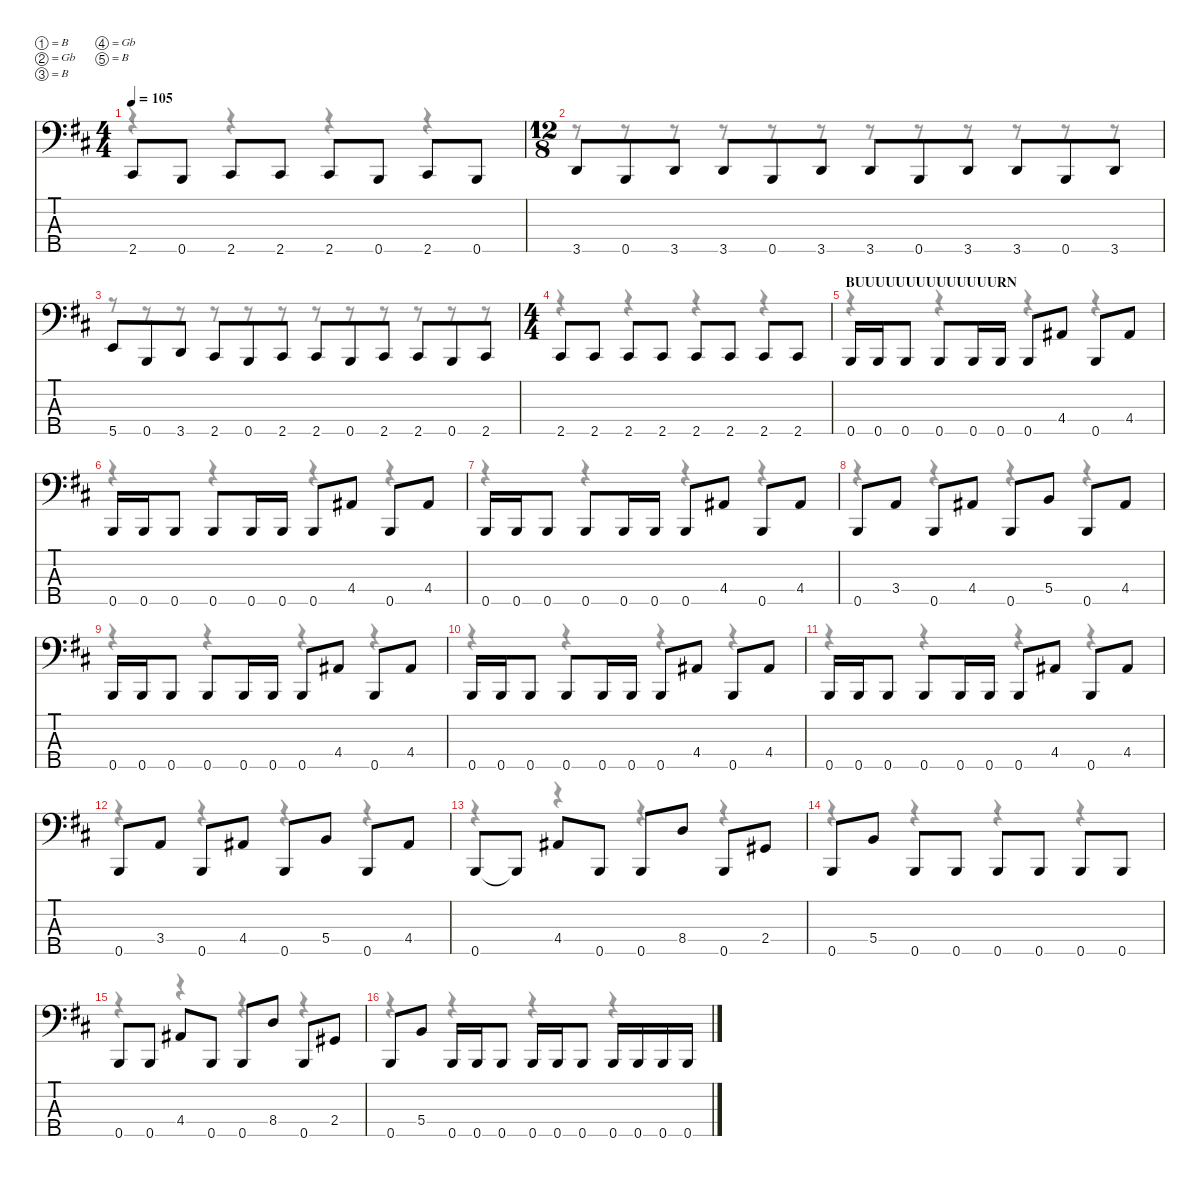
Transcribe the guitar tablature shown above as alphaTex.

\defaultSystemsLayout 4
\hideDynamics
\bracketExtendMode nobrackets
\singleTrackTrackNamePolicy hidden
\multiTrackTrackNamePolicy hidden
\firstSystemTrackNameMode fullname
\firstSystemTrackNameOrientation horizontal
\otherSystemsTrackNameOrientation horizontal
\track ("Bass" "el.bs.") {instrument electricbassfinger}
\staff {score tabs}
\tuning (B2 Gb2 B1 Gb1 B0)
\voice
\ts (4 4)
\beaming (8 2 2 2 2)
\tempo 105
\clef f4
\ks bminor
2.5{acc #}.8{dy f beam Up} 0.5{acc forcenatural}.8{beam Up} 2.5{acc #}.8{beam Up} 2.5{acc #}.8{beam Up} 2.5{acc #}.8{beam Up} 0.5{acc forcenatural}.8{beam Up} 2.5{acc #}.8{beam Up} 0.5{acc forcenatural}.8{beam Up} |
\ts (12 8)
\beaming (8 3 3 3 3)
3.5{acc forcenatural}.8{beam Up} 0.5{acc forcenatural}.8{beam Up} 3.5{acc forcenatural}.8{beam Up} 3.5{acc forcenatural}.8{beam Up} 0.5{acc forcenatural}.8{beam Up} 3.5{acc forcenatural}.8{beam Up} 3.5{acc forcenatural}.8{beam Up} 0.5{acc forcenatural}.8{beam Up} 3.5{acc forcenatural}.8{beam Up} 3.5{acc forcenatural}.8{beam Up} 0.5{acc forcenatural}.8{beam Up} 3.5{acc forcenatural}.8{beam Up} |
5.5{acc forcenatural}.8{beam Up} 0.5{acc forcenatural}.8{beam Up} 3.5{acc forcenatural}.8{beam Up} 2.5{acc #}.8{beam Up} 0.5{acc forcenatural}.8{beam Up} 2.5{acc #}.8{beam Up} 2.5{acc #}.8{beam Up} 0.5{acc forcenatural}.8{beam Up} 2.5{acc #}.8{beam Up} 2.5{acc #}.8{beam Up} 0.5{acc forcenatural}.8{beam Up} 2.5{acc #}.8{beam Up} |
\ts (4 4)
\beaming (8 2 2 2 2)
2.5{acc #}.8{beam Up} 2.5{acc #}.8{beam Up} 2.5{acc #}.8{beam Up} 2.5{acc #}.8{beam Up} 2.5{acc #}.8{beam Up} 2.5{acc #}.8{beam Up} 2.5{acc #}.8{beam Up} 2.5{acc #}.8{beam Up} |
\section ("" "BUUUUUUUUUUUUUURN")
0.5{acc forcenatural}.16{beam Up} 0.5{acc forcenatural}.16{beam Up} 0.5{acc forcenatural}.8{beam Up} 0.5{acc forcenatural}.8{beam Up} 0.5{acc forcenatural}.16{beam Up} 0.5{acc forcenatural}.16{beam Up} 0.5{acc forcenatural}.8{beam Up} 4.4{acc #}.8{beam Up} 0.5{acc forcenatural}.8{beam Up} 4.4{acc #}.8{beam Up} |
0.5{acc forcenatural}.16{beam Up} 0.5{acc forcenatural}.16{beam Up} 0.5{acc forcenatural}.8{beam Up} 0.5{acc forcenatural}.8{beam Up} 0.5{acc forcenatural}.16{beam Up} 0.5{acc forcenatural}.16{beam Up} 0.5{acc forcenatural}.8{beam Up} 4.4{acc #}.8{beam Up} 0.5{acc forcenatural}.8{beam Up} 4.4{acc #}.8{beam Up} |
0.5{acc forcenatural}.16{beam Up} 0.5{acc forcenatural}.16{beam Up} 0.5{acc forcenatural}.8{beam Up} 0.5{acc forcenatural}.8{beam Up} 0.5{acc forcenatural}.16{beam Up} 0.5{acc forcenatural}.16{beam Up} 0.5{acc forcenatural}.8{beam Up} 4.4{acc #}.8{beam Up} 0.5{acc forcenatural}.8{beam Up} 4.4{acc #}.8{beam Up} |
0.5{acc forcenatural}.8{beam Up} 3.4{acc forcenatural}.8{beam Up} 0.5{acc forcenatural}.8{beam Up} 4.4{acc #}.8{beam Up} 0.5{acc forcenatural}.8{beam Up} 5.4{acc forcenatural}.8{beam Up} 0.5{acc forcenatural}.8{beam Up} 4.4{acc #}.8{beam Up} |
0.5{acc forcenatural}.16{beam Up} 0.5{acc forcenatural}.16{beam Up} 0.5{acc forcenatural}.8{beam Up} 0.5{acc forcenatural}.8{beam Up} 0.5{acc forcenatural}.16{beam Up} 0.5{acc forcenatural}.16{beam Up} 0.5{acc forcenatural}.8{beam Up} 4.4{acc #}.8{beam Up} 0.5{acc forcenatural}.8{beam Up} 4.4{acc #}.8{beam Up} |
0.5{acc forcenatural}.16{beam Up} 0.5{acc forcenatural}.16{beam Up} 0.5{acc forcenatural}.8{beam Up} 0.5{acc forcenatural}.8{beam Up} 0.5{acc forcenatural}.16{beam Up} 0.5{acc forcenatural}.16{beam Up} 0.5{acc forcenatural}.8{beam Up} 4.4{acc #}.8{beam Up} 0.5{acc forcenatural}.8{beam Up} 4.4{acc #}.8{beam Up} |
0.5{acc forcenatural}.16{beam Up} 0.5{acc forcenatural}.16{beam Up} 0.5{acc forcenatural}.8{beam Up} 0.5{acc forcenatural}.8{beam Up} 0.5{acc forcenatural}.16{beam Up} 0.5{acc forcenatural}.16{beam Up} 0.5{acc forcenatural}.8{beam Up} 4.4{acc #}.8{beam Up} 0.5{acc forcenatural}.8{beam Up} 4.4{acc #}.8{beam Up} |
0.5{acc forcenatural}.8{beam Up} 3.4{acc forcenatural}.8{beam Up} 0.5{acc forcenatural}.8{beam Up} 4.4{acc #}.8{beam Up} 0.5{acc forcenatural}.8{beam Up} 5.4{acc forcenatural}.8{beam Up} 0.5{acc forcenatural}.8{beam Up} 4.4{acc #}.8{beam Up} |
0.5{acc forcenatural}.8{beam Up} 0.5{t acc forcenatural}.8{beam Up} 4.4{acc #}.8{beam Up} 0.5{acc forcenatural}.8{beam Up} 0.5{acc forcenatural}.8{beam Up} 8.4{acc forcenatural}.8{beam Up} 0.5{acc forcenatural}.8{beam Up} 2.4{acc #}.8{beam Up} |
0.5{acc forcenatural}.8{beam Up} 5.4{acc forcenatural}.8{beam Up} 0.5{acc forcenatural}.8{beam Up} 0.5{acc forcenatural}.8{beam Up} 0.5{acc forcenatural}.8{beam Up} 0.5{acc forcenatural}.8{beam Up} 0.5{acc forcenatural}.8{beam Up} 0.5{acc forcenatural}.8{beam Up} |
0.5{acc forcenatural}.8{beam Up} 0.5{acc forcenatural}.8{beam Up} 4.4{acc #}.8{beam Up} 0.5{acc forcenatural}.8{beam Up} 0.5{acc forcenatural}.8{beam Up} 8.4{acc forcenatural}.8{beam Up} 0.5{acc forcenatural}.8{beam Up} 2.4{acc #}.8{beam Up} |
0.5{acc forcenatural}.8{beam Up} 5.4{acc forcenatural}.8{beam Up} 0.5{acc forcenatural}.16{beam Up} 0.5{acc forcenatural}.16{beam Up} 0.5{acc forcenatural}.8{beam Up} 0.5{acc forcenatural}.16{beam Up} 0.5{acc forcenatural}.16{beam Up} 0.5{acc forcenatural}.8{beam Up} 0.5{acc forcenatural}.16{beam Up} 0.5{acc forcenatural}.16{beam Up} 0.5{acc forcenatural}.16{beam Up} 0.5{acc forcenatural}.16{beam Up}
\voice
\clef f4
\ottava regular
\simile none
\ks bminor
r.4{dy mf beam Down} r.4{beam Down} r.4{beam Down} r.4{beam Down} |
r.8{beam Down} r.8{beam Down} r.8{beam Down} r.8{beam Down} r.8{beam Down} r.8{beam Down} r.8{beam Down} r.8{beam Down} r.8{beam Down} r.8{beam Down} r.8{beam Down} r.8{beam Down} |
r.8{beam Down} r.8{beam Down} r.8{beam Down} r.8{beam Down} r.8{beam Down} r.8{beam Down} r.8{beam Down} r.8{beam Down} r.8{beam Down} r.8{beam Down} r.8{beam Down} r.8{beam Down} |
r.4{beam Down} r.4{beam Down} r.4{beam Down} r.4{beam Down} |
r.4{beam Down} r.4{beam Down} r.4{beam Down} r.4{beam Down} |
r.4{beam Down} r.4{beam Down} r.4{beam Down} r.4{beam Down} |
r.4{beam Down} r.4{beam Down} r.4{beam Down} r.4{beam Down} |
r.4{beam Down} r.4{beam Down} r.4{beam Down} r.4{beam Down} |
r.4{beam Down} r.4{beam Down} r.4{beam Down} r.4{beam Down} |
r.4{beam Down} r.4{beam Down} r.4{beam Down} r.4{beam Down} |
r.4{beam Down} r.4{beam Down} r.4{beam Down} r.4{beam Down} |
r.4{beam Down} r.4{beam Down} r.4{beam Down} r.4{beam Down} |
r.4{beam Down} r.4{beam Down} r.4{beam Down} r.4{beam Down} |
r.4{beam Down} r.4{beam Down} r.4{beam Down} r.4{beam Down} |
r.4{beam Down} r.4{beam Down} r.4{beam Down} r.4{beam Down} |
r.4{beam Down} r.4{beam Down} r.4{beam Down} r.4{beam Down}
